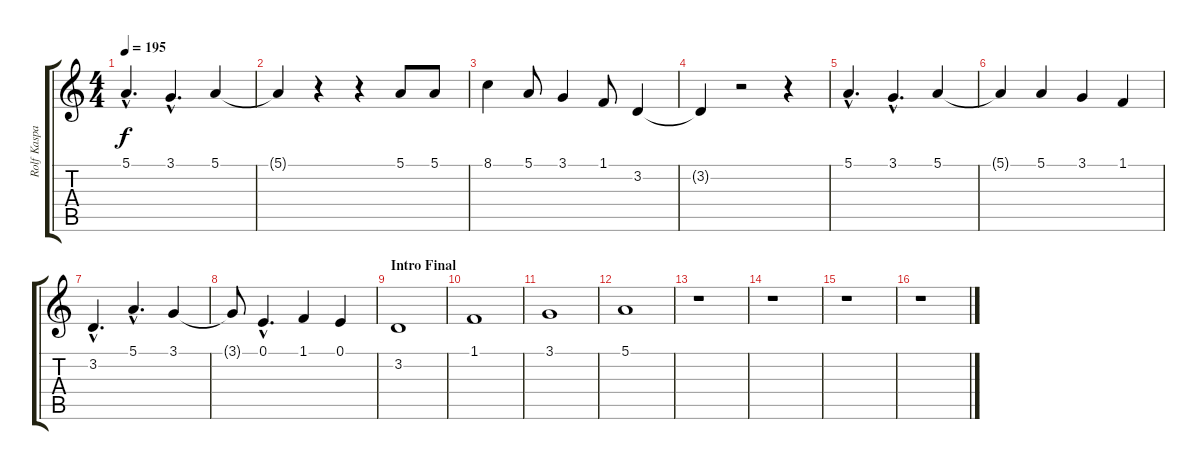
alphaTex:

\track ("Rolf Kasparek (Voz)" "Rolf Kaspa") {instrument lead1square}
\staff {score tabs}
\tuning (E4 B3 G3 D3 A2 E2) {hide}
\ts (4 4)
\tempo 195
\clef g2
\ks c
5.1{hac}.4{d dy f} 3.1{hac}.4{d} 5.1.4 |
5.1{t}.4 r.4 r.4 5.1.8 5.1.8 |
8.1.4 5.1.8 3.1.4 1.1.8 3.2.4 |
3.2{t}.4 r.2 r.4 |
5.1{hac}.4{d} 3.1{hac}.4{d} 5.1.4 |
5.1{t}.4 5.1.4 3.1.4 1.1.4 |
3.2{hac}.4{d} 5.1{hac}.4{d} 3.1.4 |
3.1{t}.8 0.1{hac}.4{d} 1.1.4 0.1.4 |
\section ("" "Intro Final")
3.2.1 |
1.1.1 |
3.1.1 |
5.1.1 |
r.1 |
r.1 |
r.1 |
r.1
